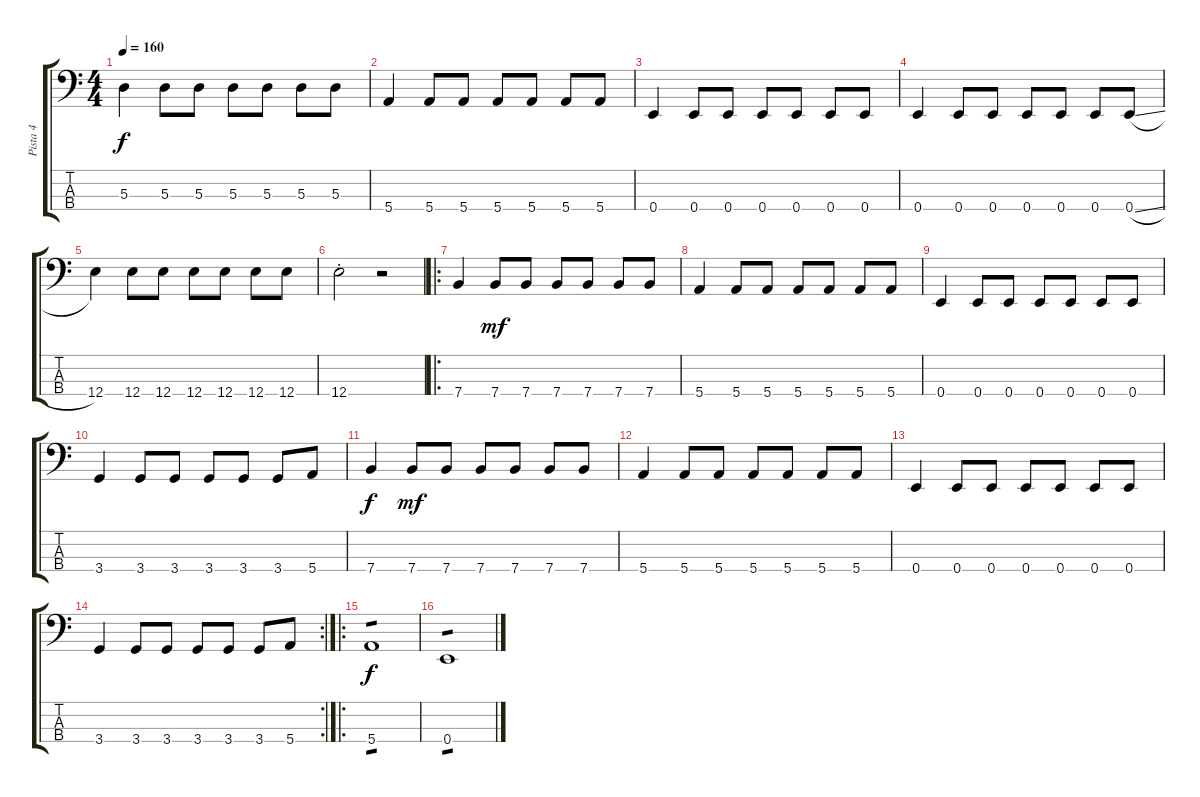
\track ("Pista 4" "Pista 4") {instrument electricbassfinger}
\staff {score tabs}
\tuning (G2 D2 A1 E1) {hide}
\ts (4 4)
\tempo 160
\clef f4
\ks c
5.3.4{dy f} 5.3.8 5.3.8 5.3.8 5.3.8 5.3.8 5.3.8 |
5.4.4 5.4.8 5.4.8 5.4.8 5.4.8 5.4.8 5.4.8 |
0.4.4 0.4.8 0.4.8 0.4.8 0.4.8 0.4.8 0.4.8 |
0.4.4 0.4.8 0.4.8 0.4.8 0.4.8 0.4.8 0.4{sl}.8 |
12.4.4 12.4.8 12.4.8 12.4.8 12.4.8 12.4.8 12.4.8 |
12.4{st}.2 r.2 |
\ro
7.4.4 7.4.8{dy mf} 7.4.8 7.4.8 7.4.8 7.4.8 7.4.8 |
5.4.4 5.4.8 5.4.8 5.4.8 5.4.8 5.4.8 5.4.8 |
0.4.4 0.4.8 0.4.8 0.4.8 0.4.8 0.4.8 0.4.8 |
3.4.4 3.4.8 3.4.8 3.4.8 3.4.8 3.4.8 5.4.8 |
7.4.4{dy f} 7.4.8{dy mf} 7.4.8 7.4.8 7.4.8 7.4.8 7.4.8 |
5.4.4 5.4.8 5.4.8 5.4.8 5.4.8 5.4.8 5.4.8 |
0.4.4 0.4.8 0.4.8 0.4.8 0.4.8 0.4.8 0.4.8 |
\rc 2
3.4.4 3.4.8 3.4.8 3.4.8 3.4.8 3.4.8 5.4.8 |
\ro
5.4.1{tp 1 dy f} |
0.4.1{tp 1}
